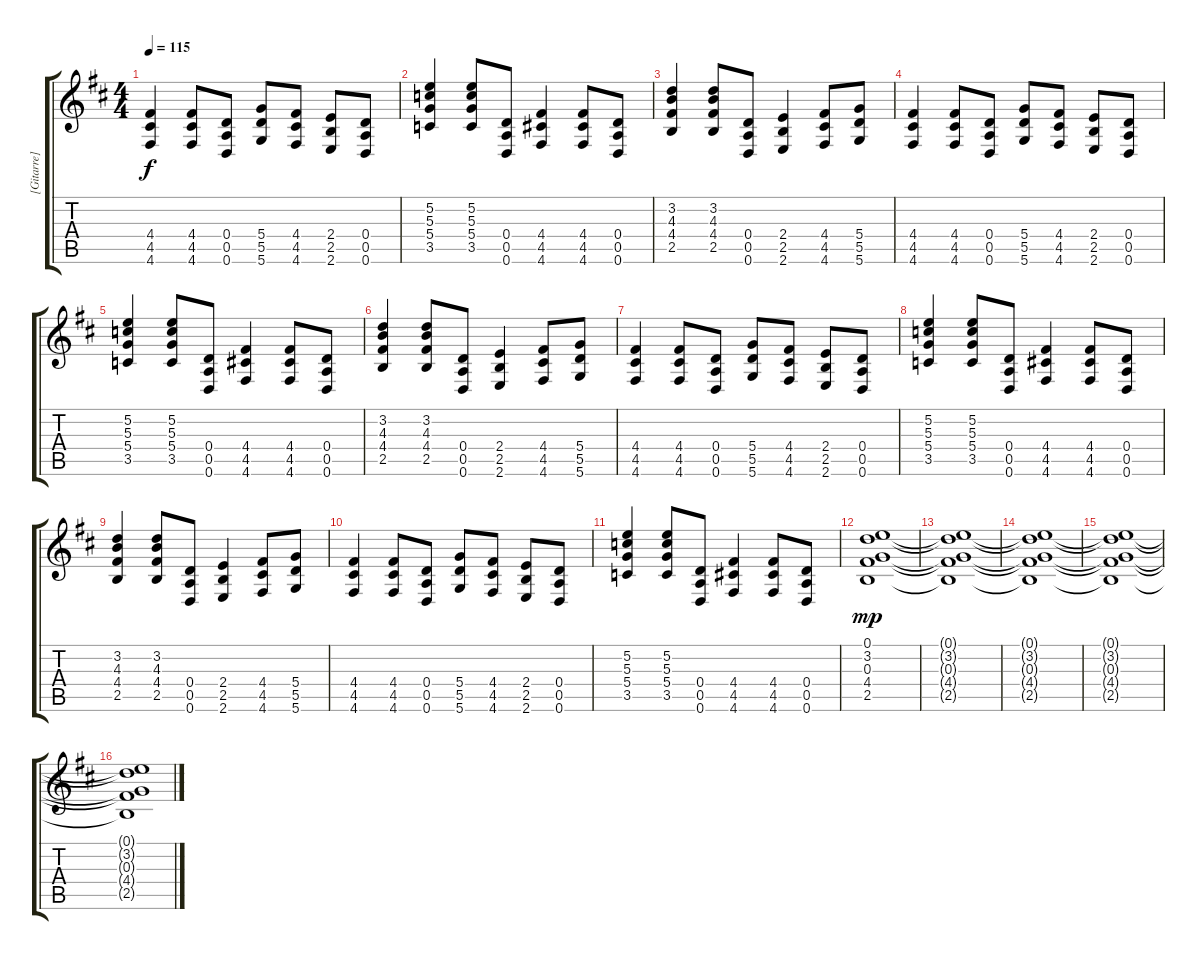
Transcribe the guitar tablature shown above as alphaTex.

\track ("[Gitarre]" "[Gitarre]") {instrument overdrivenguitar}
\staff {score tabs}
\tuning (E4 B3 G3 D3 A2 D2) {hide}
\ts (4 4)
\tempo 115
\clef g2
\ks bminor
(4.4 4.5 4.6).4{dy f} (4.4 4.5 4.6).8 (0.4 0.5 0.6).8 (5.4 5.5 5.6).8 (4.4 4.5 4.6).8 (2.4 2.5 2.6).8 (0.4 0.5 0.6).8 |
(5.2 5.3 5.4 3.5).4 (5.2 5.3 5.4 3.5).8 (0.4 0.5 0.6).8 (4.4 4.5 4.6).4 (4.4 4.5 4.6).8 (0.4 0.5 0.6).8 |
(3.2 4.3 4.4 2.5).4 (3.2 4.3 4.4 2.5).8 (0.4 0.5 0.6).8 (2.4 2.5 2.6).4 (4.4 4.5 4.6).8 (5.4 5.5 5.6).8 |
(4.4 4.5 4.6).4 (4.4 4.5 4.6).8 (0.4 0.5 0.6).8 (5.4 5.5 5.6).8 (4.4 4.5 4.6).8 (2.4 2.5 2.6).8 (0.4 0.5 0.6).8 |
(5.2 5.3 5.4 3.5).4 (5.2 5.3 5.4 3.5).8 (0.4 0.5 0.6).8 (4.4 4.5 4.6).4 (4.4 4.5 4.6).8 (0.4 0.5 0.6).8 |
(3.2 4.3 4.4 2.5).4 (3.2 4.3 4.4 2.5).8 (0.4 0.5 0.6).8 (2.4 2.5 2.6).4 (4.4 4.5 4.6).8 (5.4 5.5 5.6).8 |
(4.4 4.5 4.6).4 (4.4 4.5 4.6).8 (0.4 0.5 0.6).8 (5.4 5.5 5.6).8 (4.4 4.5 4.6).8 (2.4 2.5 2.6).8 (0.4 0.5 0.6).8 |
(5.2 5.3 5.4 3.5).4 (5.2 5.3 5.4 3.5).8 (0.4 0.5 0.6).8 (4.4 4.5 4.6).4 (4.4 4.5 4.6).8 (0.4 0.5 0.6).8 |
(3.2 4.3 4.4 2.5).4 (3.2 4.3 4.4 2.5).8 (0.4 0.5 0.6).8 (2.4 2.5 2.6).4 (4.4 4.5 4.6).8 (5.4 5.5 5.6).8 |
(4.4 4.5 4.6).4 (4.4 4.5 4.6).8 (0.4 0.5 0.6).8 (5.4 5.5 5.6).8 (4.4 4.5 4.6).8 (2.4 2.5 2.6).8 (0.4 0.5 0.6).8 |
(5.2 5.3 5.4 3.5).4 (5.2 5.3 5.4 3.5).8 (0.4 0.5 0.6).8 (4.4 4.5 4.6).4 (4.4 4.5 4.6).8 (0.4 0.5 0.6).8 |
(0.1 3.2 0.3 4.4 2.5).1{dy mp volume 16} |
(0.1{t} 3.2{t} 0.3{t} 4.4{t} 2.5{t}).1 |
(0.1{t} 3.2{t} 0.3{t} 4.4{t} 2.5{t}).1 |
(0.1{t} 3.2{t} 0.3{t} 4.4{t} 2.5{t}).1 |
(0.1{t} 3.2{t} 0.3{t} 4.4{t} 2.5{t}).1
